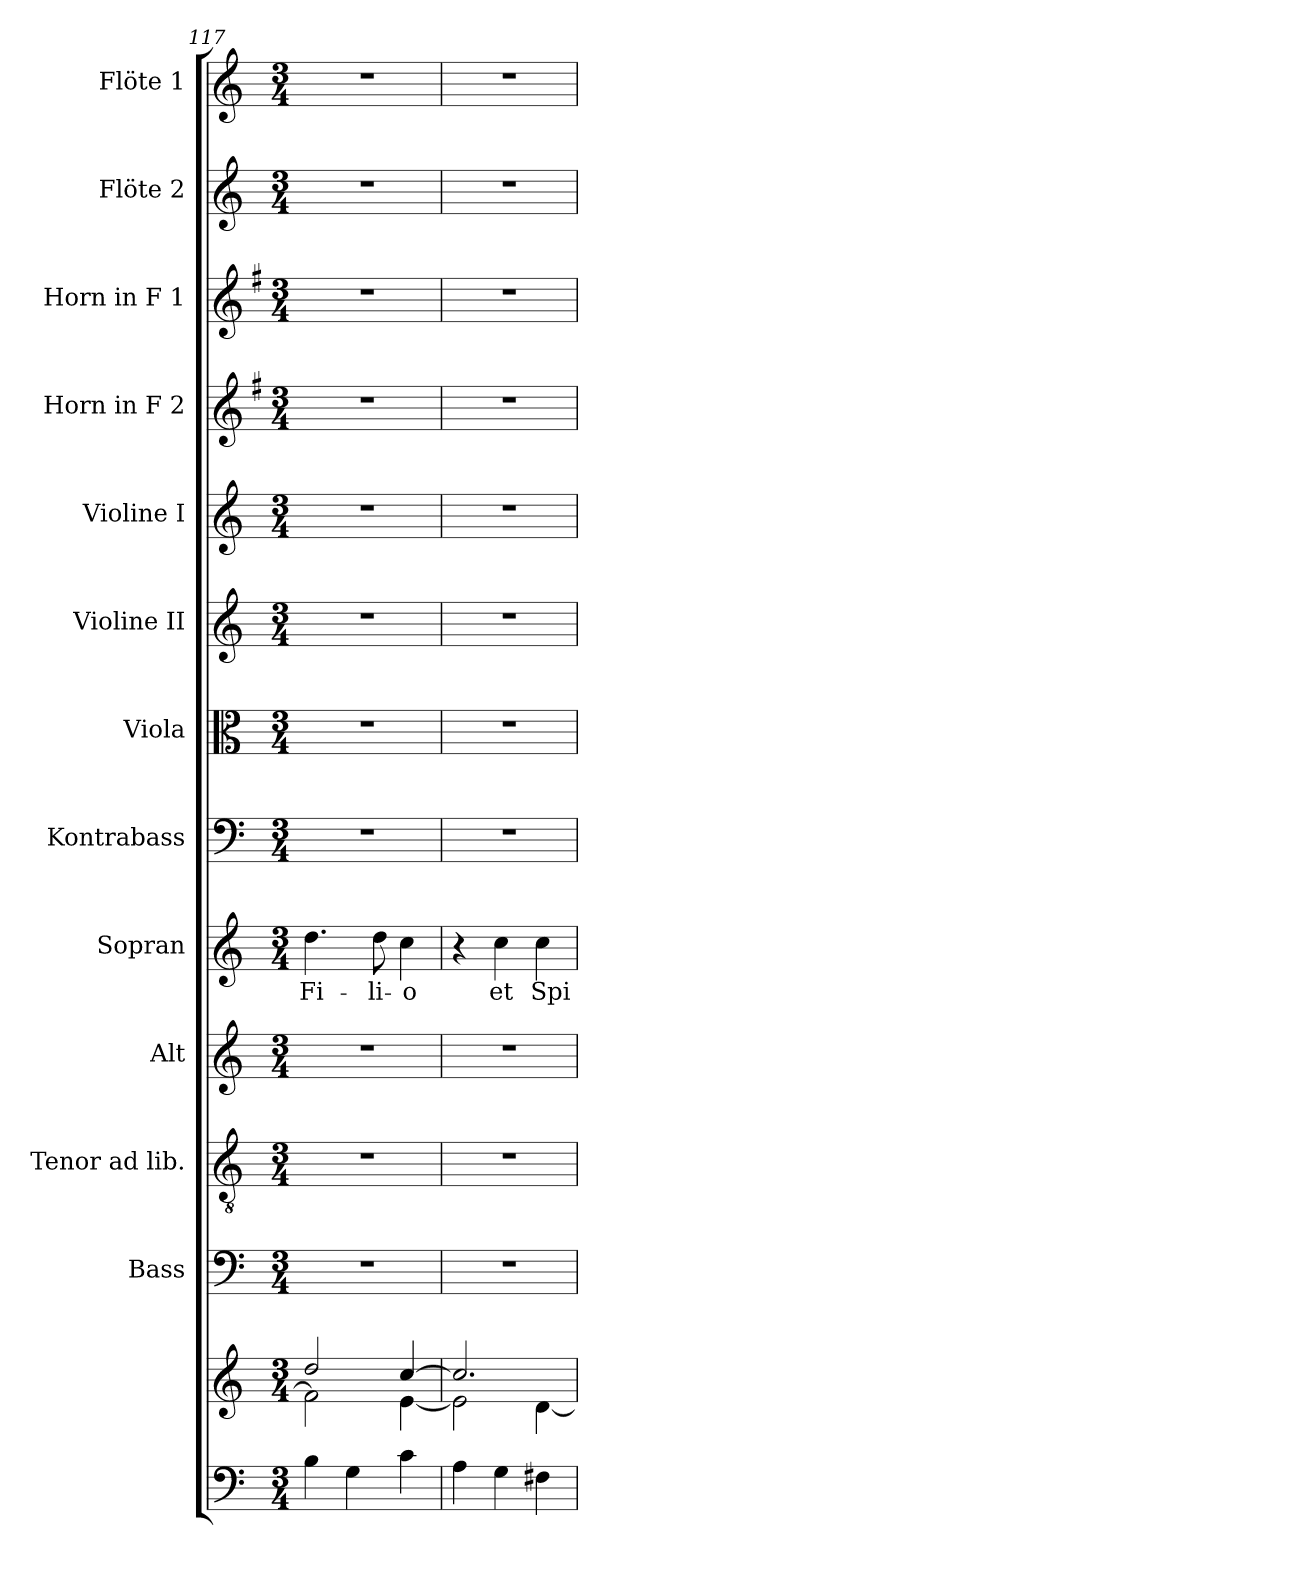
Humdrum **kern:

**kern	**kern	**kern	**kern	**kern	**kern	**text	**kern	**kern	**kern	**kern	**kern	**kern	**kern	**kern
*part13	*part13	*part12	*part11	*part10	*part9	*part9	*part8	*part7	*part6	*part5	*part4	*part3	*part2	*part1
*staff14	*staff13	*staff12	*staff11	*staff10	*staff9	*staff9	*staff8	*staff7	*staff6	*staff5	*staff4	*staff3	*staff2	*staff1
*	*	*I"Bass	*I"Tenor ad lib.	*I"Alt	*I"Sopran	*	*I"Kontrabass	*I"Viola	*I"Violine II	*I"Violine I	*I"Horn in F 2	*I"Horn in F 1	*I"Flöte 2	*I"Flöte 1
*	*	*I'B.	*I'T.	*I'A.	*I'S.	*	*I'Kb.	*I'Vla.	*I'Vl. II	*I'Vl. I	*	*	*I'Fl. 2	*I'Fl. 1
*clefF4	*clefG2	*clefF4	*clefGv2	*clefG2	*clefG2	*	*clefF4	*clefC3	*clefG2	*clefG2	*clefG2	*clefG2	*clefG2	*clefG2
*	*	*	*	*	*	*	*ITrd7c12	*	*	*	*ITrd4c7	*ITrd4c7	*	*
*k[]	*k[]	*k[]	*k[]	*k[]	*k[]	*	*k[]	*k[]	*k[]	*k[]	*k[]	*k[]	*k[]	*k[]
*C:	*C:	*C:	*C:	*C:	*C:	*	*C:	*C:	*C:	*C:	*C:	*C:	*C:	*C:
*M3/4	*M3/4	*M3/4	*M3/4	*M3/4	*M3/4	*	*M3/4	*M3/4	*M3/4	*M3/4	*M3/4	*M3/4	*M3/4	*M3/4
=117	=117	=117	=117	=117	=117	=117	=117	=117	=117	=117	=117	=117	=117	=117
*	*^	*	*	*	*	*	*	*	*	*	*	*	*	*
!	!	!	!	!	!	!	!LO:LY:b	!	!	!	!	!	!	!	!
4B\	2dd/	2f\]	2.r	2.r	2.r	4.dd\	Fi-	2.r	2.r	2.r	2.r	2.r	2.r	2.r	2.r
4G\	.	.	.	.	.	.	.	.	.	.	.	.	.	.	.
!	!	!	!	!	!	!	!LO:LY:b	!	!	!	!	!	!	!	!
.	.	.	.	.	.	8dd\	-li-	.	.	.	.	.	.	.	.
!	!	!	!	!	!	!	!LO:LY:b	!	!	!	!	!	!	!	!
4c\	[>4cc/	[<4e\	.	.	.	4cc\	-o	.	.	.	.	.	.	.	.
=118	=118	=118	=118	=118	=118	=118	=118	=118	=118	=118	=118	=118	=118	=118	=118
4A\	2.cc/]	2e\]	2.r	2.r	2.r	4r	.	2.r	2.r	2.r	2.r	2.r	2.r	2.r	2.r
!	!	!	!	!	!	!	!LO:LY:b	!	!	!	!	!	!	!	!
4G\	.	.	.	.	.	4cc\	et	.	.	.	.	.	.	.	.
!	!	!	!	!	!	!	!LO:LY:b	!	!	!	!	!	!	!	!
4F#X\	.	[<4d\	.	.	.	4cc\	Spi-	.	.	.	.	.	.	.	.
*	*v	*v	*	*	*	*	*	*	*	*	*	*	*	*	*
=	=	=	=	=	=	=	=	=	=	=	=	=	=	=
*-	*-	*-	*-	*-	*-	*-	*-	*-	*-	*-	*-	*-	*-	*-
